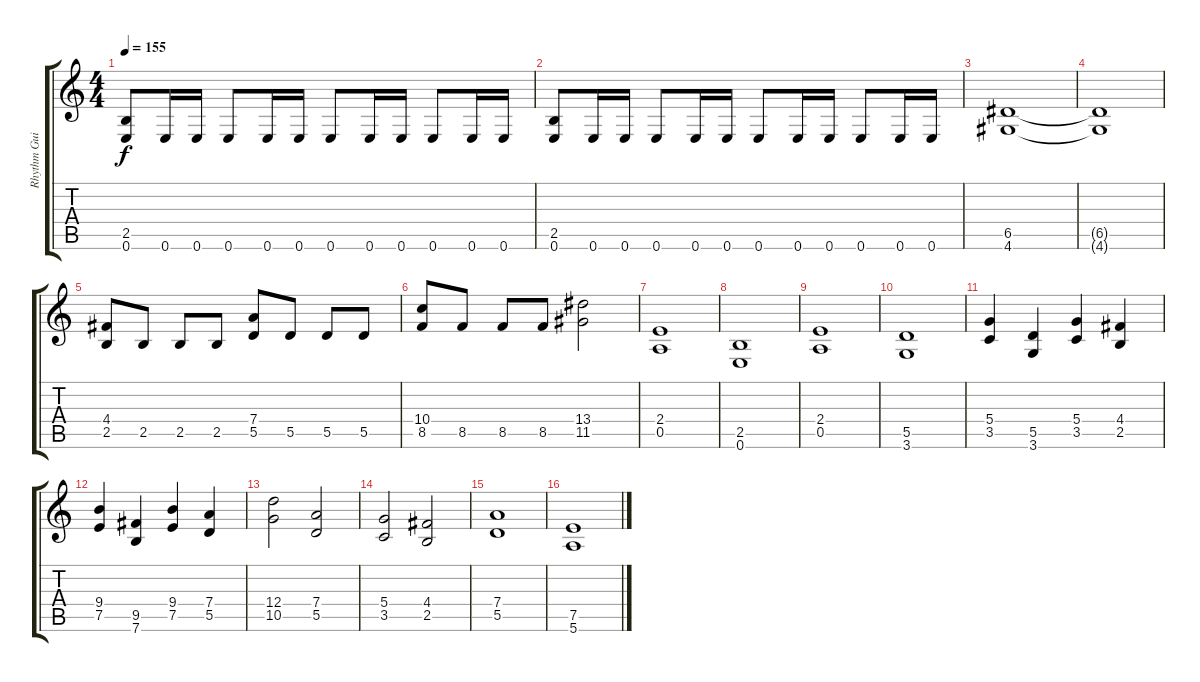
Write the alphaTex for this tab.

\track ("Rhythm Guitar" "Rhythm Gui") {instrument distortionguitar}
\staff {score tabs}
\tuning (E4 B3 G3 D3 A2 E2) {hide}
\ts (4 4)
\tempo 155
\clef g2
\ks c
(2.5 0.6).8{dy f} 0.6.16 0.6.16 0.6.8 0.6.16 0.6.16 0.6.8 0.6.16 0.6.16 0.6.8 0.6.16 0.6.16 |
(2.5 0.6).8 0.6.16 0.6.16 0.6.8 0.6.16 0.6.16 0.6.8 0.6.16 0.6.16 0.6.8 0.6.16 0.6.16 |
(6.5 4.6).1 |
(6.5{t} 4.6{t}).1 |
(4.4 2.5).8 2.5.8 2.5.8 2.5.8 (7.4 5.5).8 5.5.8 5.5.8 5.5.8 |
(10.4 8.5).8 8.5.8 8.5.8 8.5.8 (13.4 11.5).2 |
(2.4 0.5).1 |
(2.5 0.6).1 |
(2.4 0.5).1 |
(5.5 3.6).1 |
(5.4 3.5).4 (5.5 3.6).4 (5.4 3.5).4 (4.4 2.5).4 |
(9.4 7.5).4 (9.5 7.6).4 (9.4 7.5).4 (7.4 5.5).4 |
(12.4 10.5).2 (7.4 5.5).2 |
(5.4 3.5).2 (4.4 2.5).2 |
(7.4 5.5).1 |
(7.5 5.6).1
